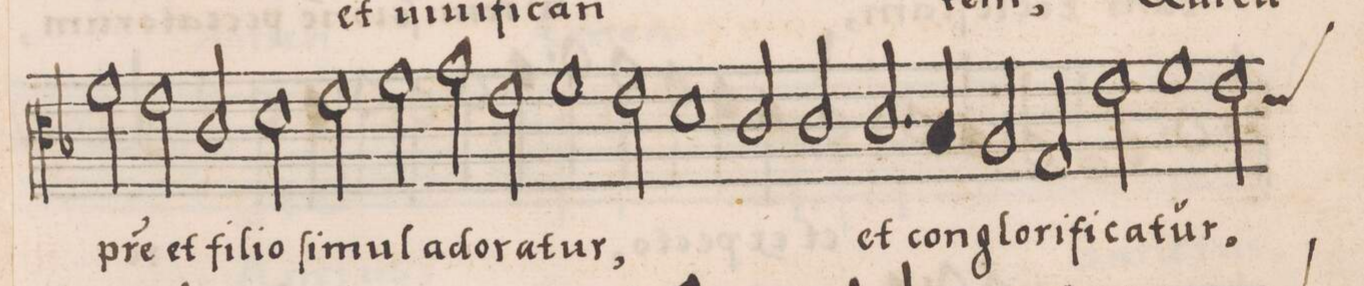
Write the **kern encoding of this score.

**kern	**text
*I"CANTVS	*
*clefC3	*
*k[b-]	*
*M2/1	*
2f\	p(at)-
2e\	-re
2c/	et
=170-	=170-
2d\	fi-
2e\	-li-
2f\	-o
2g\	ſi-
=171-	=171-
2e\	-mul
1f	a-
2e\	-do-
=172-	=172-
1d	-ra-
2c/	-tur,
2c/	et
=173-	=173-
2.c/	con-
4B-/	-glo-
2A/	-ri-
2G/	-fi-
=174-	=174-
2e\	-ca-
1f	.
*custos:d	*
2e\	-tur.
=175-	=175-
*-	*-
